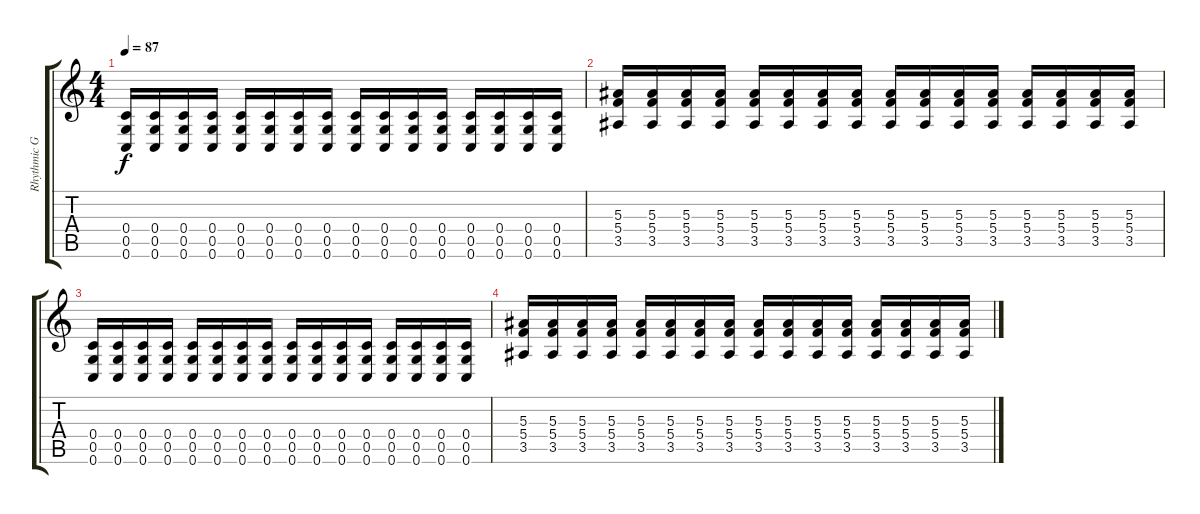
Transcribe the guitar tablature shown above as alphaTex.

\track ("Rhythmic Guitar" "Rhythmic G") {instrument distortionguitar}
\staff {score tabs}
\tuning (D4 A3 F3 C3 G2 C2) {hide}
\ts (4 4)
\tempo 87
\clef g2
\ks c
(0.4 0.5 0.6).16{dy f volume 0} (0.4 0.5 0.6).16 (0.4 0.5 0.6).16 (0.4 0.5 0.6).16 (0.4 0.5 0.6).16 (0.4 0.5 0.6).16 (0.4 0.5 0.6).16 (0.4 0.5 0.6).16 (0.4 0.5 0.6).16 (0.4 0.5 0.6).16 (0.4 0.5 0.6).16 (0.4 0.5 0.6).16 (0.4 0.5 0.6).16 (0.4 0.5 0.6).16 (0.4 0.5 0.6).16 (0.4 0.5 0.6).16 |
(5.3 5.4 3.5).16 (5.3 5.4 3.5).16 (5.3 5.4 3.5).16 (5.3 5.4 3.5).16 (5.3 5.4 3.5).16 (5.3 5.4 3.5).16 (5.3 5.4 3.5).16 (5.3 5.4 3.5).16 (5.3 5.4 3.5).16 (5.3 5.4 3.5).16 (5.3 5.4 3.5).16 (5.3 5.4 3.5).16 (5.3 5.4 3.5).16 (5.3 5.4 3.5).16 (5.3 5.4 3.5).16 (5.3 5.4 3.5).16 |
(0.4 0.5 0.6).16 (0.4 0.5 0.6).16 (0.4 0.5 0.6).16 (0.4 0.5 0.6).16 (0.4 0.5 0.6).16 (0.4 0.5 0.6).16 (0.4 0.5 0.6).16 (0.4 0.5 0.6).16 (0.4 0.5 0.6).16 (0.4 0.5 0.6).16 (0.4 0.5 0.6).16 (0.4 0.5 0.6).16 (0.4 0.5 0.6).16 (0.4 0.5 0.6).16 (0.4 0.5 0.6).16 (0.4 0.5 0.6).16 |
(5.3 5.4 3.5).16 (5.3 5.4 3.5).16 (5.3 5.4 3.5).16 (5.3 5.4 3.5).16 (5.3 5.4 3.5).16 (5.3 5.4 3.5).16 (5.3 5.4 3.5).16 (5.3 5.4 3.5).16 (5.3 5.4 3.5).16 (5.3 5.4 3.5).16 (5.3 5.4 3.5).16 (5.3 5.4 3.5).16 (5.3 5.4 3.5).16 (5.3 5.4 3.5).16 (5.3 5.4 3.5).16 (5.3 5.4 3.5).16
